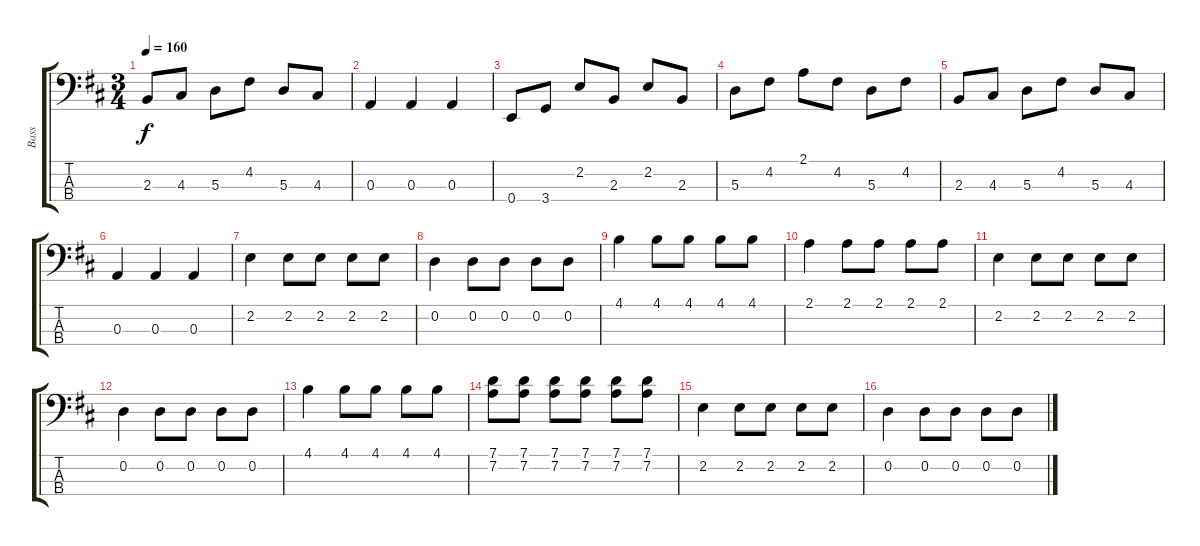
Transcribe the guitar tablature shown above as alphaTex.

\track ("Bass" "Bass") {instrument electricbassfinger}
\staff {score tabs}
\tuning (G2 D2 A1 E1) {hide}
\ts (3 4)
\tempo 160
\clef f4
\ks bminor
2.3.8{dy f} 4.3.8 5.3.8 4.2.8 5.3.8 4.3.8 |
0.3.4 0.3.4 0.3.4 |
0.4.8 3.4.8 2.2.8 2.3.8 2.2.8 2.3.8 |
5.3.8 4.2.8 2.1.8 4.2.8 5.3.8 4.2.8 |
2.3.8 4.3.8 5.3.8 4.2.8 5.3.8 4.3.8 |
0.3.4 0.3.4 0.3.4 |
2.2.4 2.2.8 2.2.8 2.2.8 2.2.8 |
0.2.4 0.2.8 0.2.8 0.2.8 0.2.8 |
4.1.4 4.1.8 4.1.8 4.1.8 4.1.8 |
2.1.4 2.1.8 2.1.8 2.1.8 2.1.8 |
2.2.4 2.2.8 2.2.8 2.2.8 2.2.8 |
0.2.4 0.2.8 0.2.8 0.2.8 0.2.8 |
4.1.4 4.1.8 4.1.8 4.1.8 4.1.8 |
(7.1 7.2).8 (7.1 7.2).8 (7.1 7.2).8 (7.1 7.2).8 (7.1 7.2).8 (7.1 7.2).8 |
2.2.4 2.2.8 2.2.8 2.2.8 2.2.8 |
0.2.4 0.2.8 0.2.8 0.2.8 0.2.8
